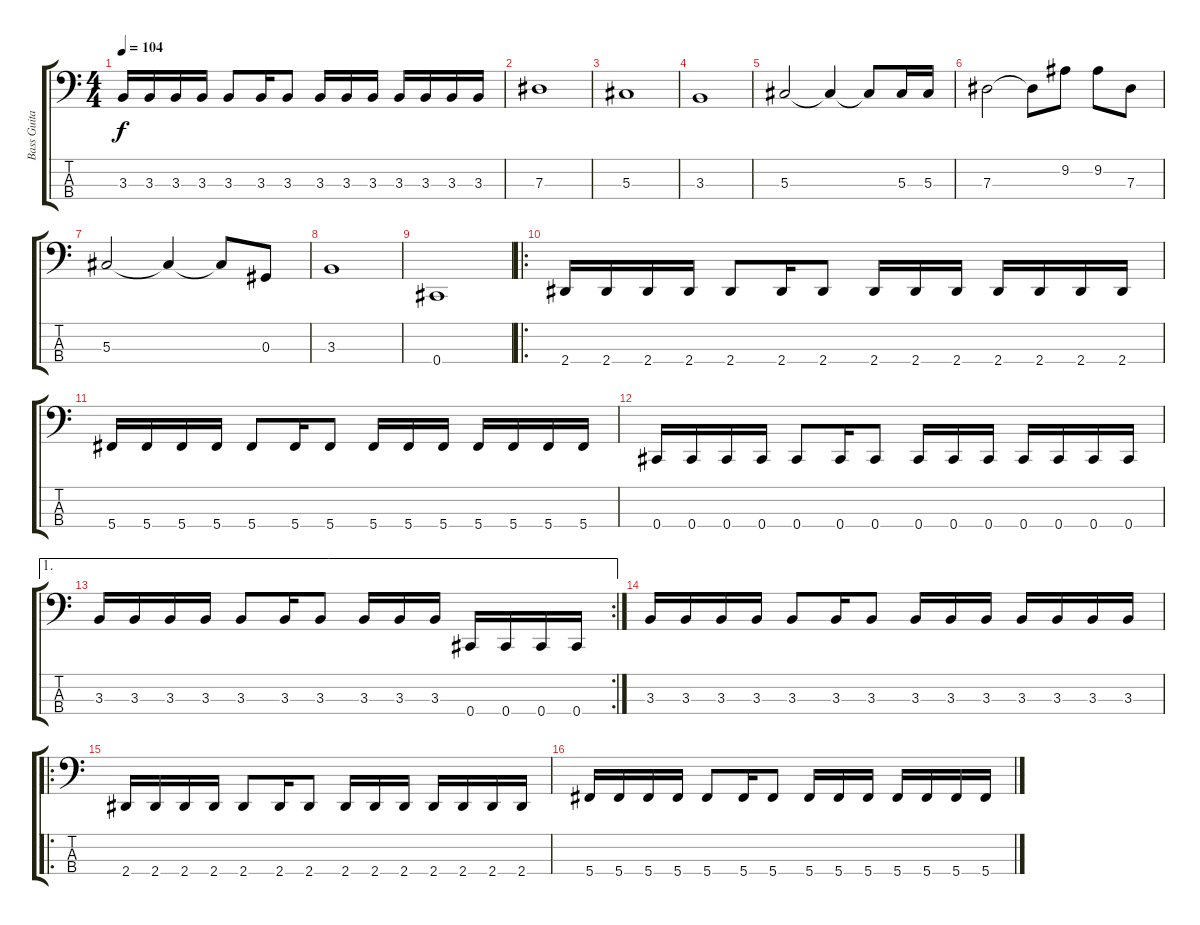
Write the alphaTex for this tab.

\track ("Bass Guitar" "Bass Guita") {instrument electricbasspick}
\staff {score tabs}
\tuning (Gb2 Db2 Ab1 Db1) {hide}
\ts (4 4)
\tempo 104
\clef f4
\ks c
3.3.16{dy f} 3.3.16 3.3.16 3.3.16 3.3.8 3.3.16 3.3.8 3.3.16 3.3.16 3.3.16 3.3.16 3.3.16 3.3.16 3.3.16 |
7.3.1 |
5.3.1 |
3.3.1 |
5.3.2 5.3{t}.4 5.3{t}.8 5.3.16 5.3.16 |
7.3.2 7.3{t}.8 9.2.8 9.2.8 7.3.8 |
5.3.2 5.3{t}.4 5.3{t}.8 0.3.8 |
3.3.1 |
0.4.1 |
\ro
2.4.16 2.4.16 2.4.16 2.4.16 2.4.8 2.4.16 2.4.8 2.4.16 2.4.16 2.4.16 2.4.16 2.4.16 2.4.16 2.4.16 |
5.4.16 5.4.16 5.4.16 5.4.16 5.4.8 5.4.16 5.4.8 5.4.16 5.4.16 5.4.16 5.4.16 5.4.16 5.4.16 5.4.16 |
0.4.16 0.4.16 0.4.16 0.4.16 0.4.8 0.4.16 0.4.8 0.4.16 0.4.16 0.4.16 0.4.16 0.4.16 0.4.16 0.4.16 |
\ae 1
\rc 2
3.3.16 3.3.16 3.3.16 3.3.16 3.3.8 3.3.16 3.3.8 3.3.16 3.3.16 3.3.16 0.4.16 0.4.16 0.4.16 0.4.16 |
3.3.16 3.3.16 3.3.16 3.3.16 3.3.8 3.3.16 3.3.8 3.3.16 3.3.16 3.3.16 3.3.16 3.3.16 3.3.16 3.3.16 |
\ro
2.4.16 2.4.16 2.4.16 2.4.16 2.4.8 2.4.16 2.4.8 2.4.16 2.4.16 2.4.16 2.4.16 2.4.16 2.4.16 2.4.16 |
5.4.16 5.4.16 5.4.16 5.4.16 5.4.8 5.4.16 5.4.8 5.4.16 5.4.16 5.4.16 5.4.16 5.4.16 5.4.16 5.4.16
